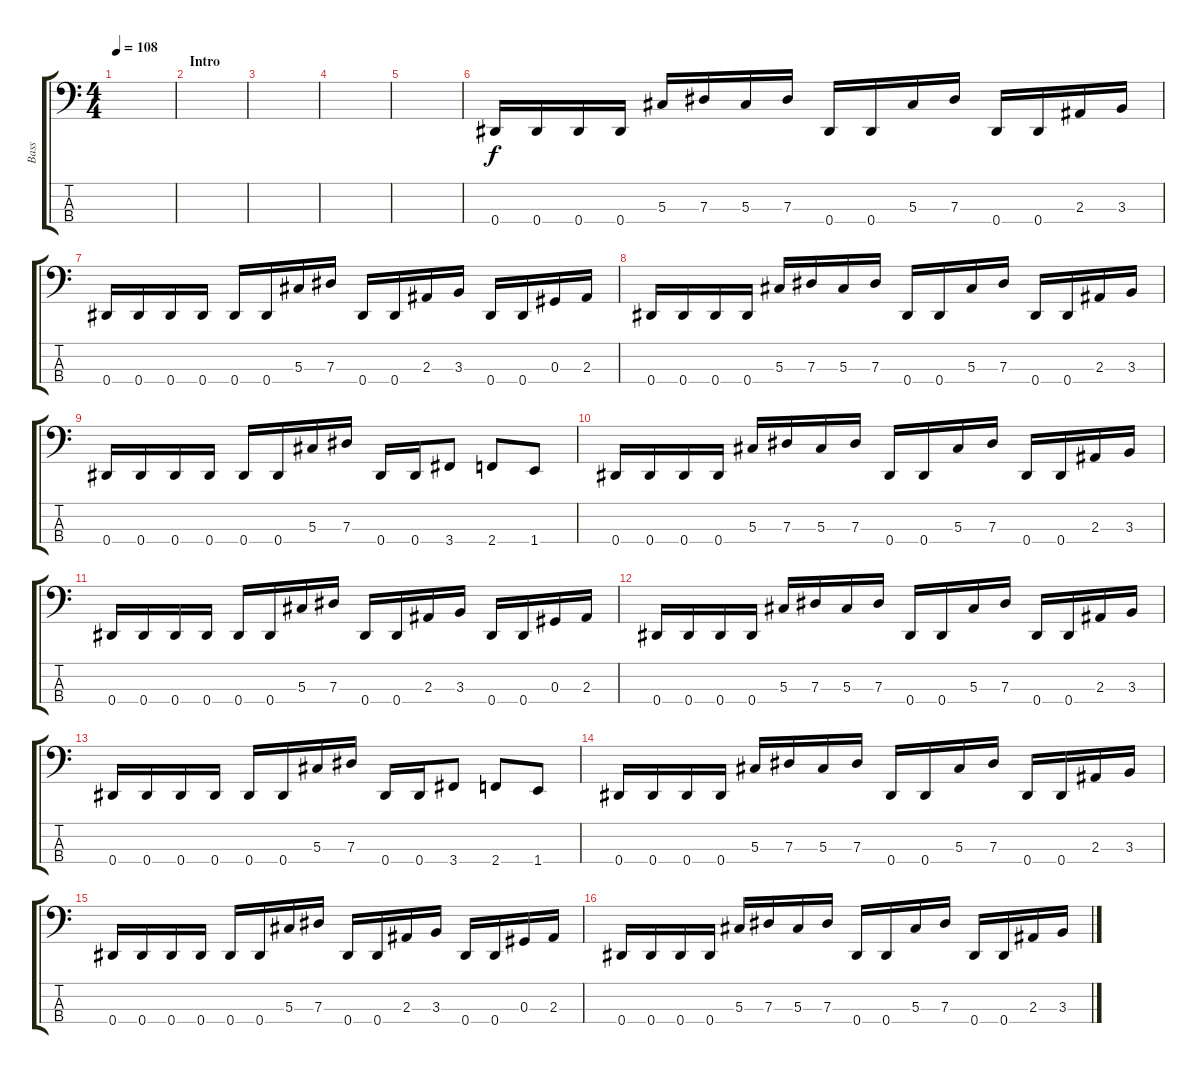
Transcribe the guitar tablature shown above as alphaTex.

\track ("Bass" "Bass") {instrument electricbasspick}
\staff {score tabs}
\tuning (Gb2 Db2 Ab1 Eb1) {hide}
\ts (4 4)
\tempo 108
\clef f4
\ks c
|
\section ("" "Intro")
|
|
|
|
0.4.16 0.4.16 0.4.16 0.4.16 5.3.16 7.3.16 5.3.16 7.3.16 0.4.16 0.4.16 5.3.16 7.3.16 0.4.16 0.4.16 2.3.16 3.3.16 |
0.4.16 0.4.16 0.4.16 0.4.16 0.4.16 0.4.16 5.3.16 7.3.16 0.4.16 0.4.16 2.3.16 3.3.16 0.4.16 0.4.16 0.3.16 2.3.16 |
0.4.16 0.4.16 0.4.16 0.4.16 5.3.16 7.3.16 5.3.16 7.3.16 0.4.16 0.4.16 5.3.16 7.3.16 0.4.16 0.4.16 2.3.16 3.3.16 |
0.4.16 0.4.16 0.4.16 0.4.16 0.4.16 0.4.16 5.3.16 7.3.16 0.4.16 0.4.16 3.4.8 2.4.8 1.4.8 |
0.4.16 0.4.16 0.4.16 0.4.16 5.3.16 7.3.16 5.3.16 7.3.16 0.4.16 0.4.16 5.3.16 7.3.16 0.4.16 0.4.16 2.3.16 3.3.16 |
0.4.16 0.4.16 0.4.16 0.4.16 0.4.16 0.4.16 5.3.16 7.3.16 0.4.16 0.4.16 2.3.16 3.3.16 0.4.16 0.4.16 0.3.16 2.3.16 |
0.4.16 0.4.16 0.4.16 0.4.16 5.3.16 7.3.16 5.3.16 7.3.16 0.4.16 0.4.16 5.3.16 7.3.16 0.4.16 0.4.16 2.3.16 3.3.16 |
0.4.16 0.4.16 0.4.16 0.4.16 0.4.16 0.4.16 5.3.16 7.3.16 0.4.16 0.4.16 3.4.8 2.4.8 1.4.8 |
0.4.16 0.4.16 0.4.16 0.4.16 5.3.16 7.3.16 5.3.16 7.3.16 0.4.16 0.4.16 5.3.16 7.3.16 0.4.16 0.4.16 2.3.16 3.3.16 |
0.4.16 0.4.16 0.4.16 0.4.16 0.4.16 0.4.16 5.3.16 7.3.16 0.4.16 0.4.16 2.3.16 3.3.16 0.4.16 0.4.16 0.3.16 2.3.16 |
0.4.16 0.4.16 0.4.16 0.4.16 5.3.16 7.3.16 5.3.16 7.3.16 0.4.16 0.4.16 5.3.16 7.3.16 0.4.16 0.4.16 2.3.16 3.3.16
